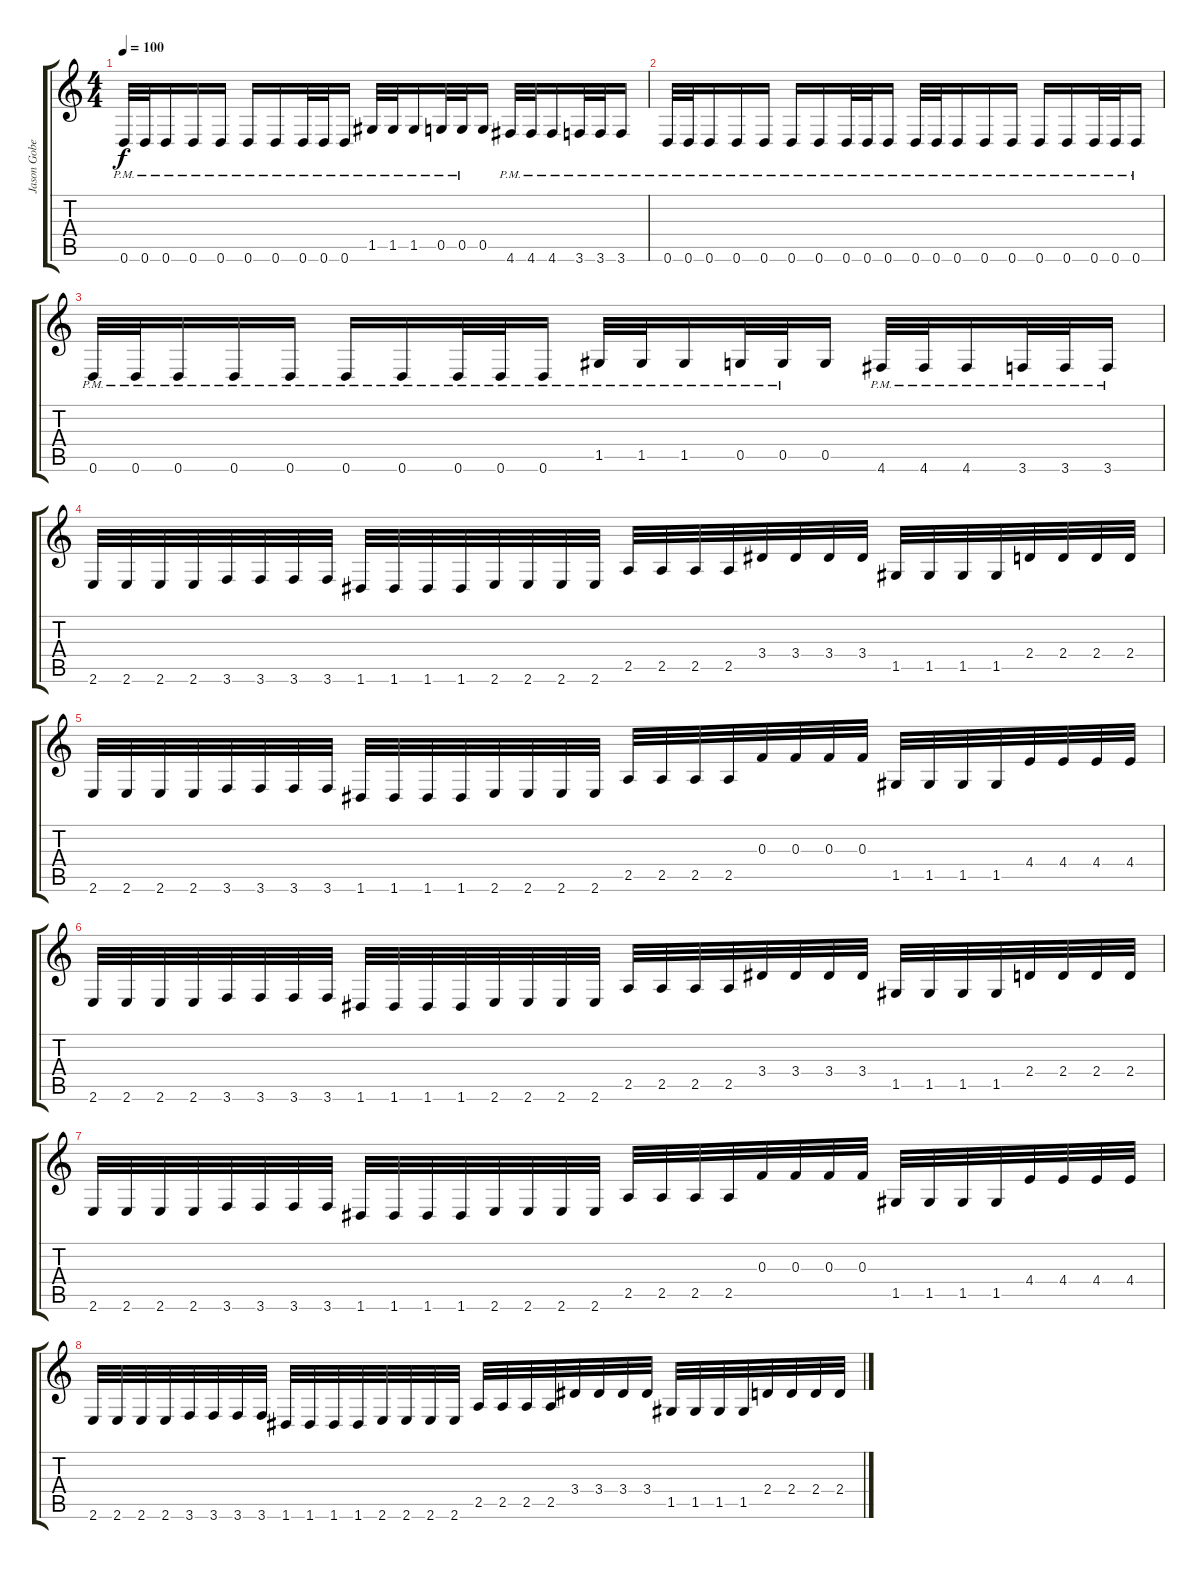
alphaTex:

\track ("Jason Gobel " "Jason Gobe") {instrument distortionguitar}
\staff {score tabs}
\tuning (D4 A3 F3 C3 G2 D2) {hide}
\ts (4 4)
\tempo 100
\clef g2
\ks c
0.6{pm}.32{dy f} 0.6{pm}.32 0.6{pm}.16 0.6{pm}.16 0.6{pm}.16 0.6{pm}.16 0.6{pm}.16 0.6{pm}.32 0.6{pm}.32 0.6{pm}.16 1.5{pm}.32 1.5{pm}.32 1.5{pm}.16 0.5{pm}.32 0.5{pm}.32 0.5.16 4.6{pm}.32 4.6{pm}.32 4.6{pm}.16 3.6{pm}.32 3.6{pm}.32 3.6{pm}.16 |
0.6{pm}.32 0.6{pm}.32 0.6{pm}.16 0.6{pm}.16 0.6{pm}.16 0.6{pm}.16 0.6{pm}.16 0.6{pm}.32 0.6{pm}.32 0.6{pm}.16 0.6{pm}.32 0.6{pm}.32 0.6{pm}.16 0.6{pm}.16 0.6{pm}.16 0.6{pm}.16 0.6{pm}.16 0.6{pm}.32 0.6{pm}.32 0.6{pm}.16 |
0.6{pm}.32 0.6{pm}.32 0.6{pm}.16 0.6{pm}.16 0.6{pm}.16 0.6{pm}.16 0.6{pm}.16 0.6{pm}.32 0.6{pm}.32 0.6{pm}.16 1.5{pm}.32 1.5{pm}.32 1.5{pm}.16 0.5{pm}.32 0.5{pm}.32 0.5.16 4.6{pm}.32 4.6{pm}.32 4.6{pm}.16 3.6{pm}.32 3.6{pm}.32 3.6{pm}.16 |
\section ("" "")
2.6.32 2.6.32 2.6.32 2.6.32 3.6.32 3.6.32 3.6.32 3.6.32 1.6.32 1.6.32 1.6.32 1.6.32 2.6.32 2.6.32 2.6.32 2.6.32 2.5.32 2.5.32 2.5.32 2.5.32 3.4.32 3.4.32 3.4.32 3.4.32 1.5.32 1.5.32 1.5.32 1.5.32 2.4.32 2.4.32 2.4.32 2.4.32 |
2.6.32 2.6.32 2.6.32 2.6.32 3.6.32 3.6.32 3.6.32 3.6.32 1.6.32 1.6.32 1.6.32 1.6.32 2.6.32 2.6.32 2.6.32 2.6.32 2.5.32 2.5.32 2.5.32 2.5.32 0.3.32 0.3.32 0.3.32 0.3.32 1.5.32 1.5.32 1.5.32 1.5.32 4.4.32 4.4.32 4.4.32 4.4.32 |
2.6.32 2.6.32 2.6.32 2.6.32 3.6.32 3.6.32 3.6.32 3.6.32 1.6.32 1.6.32 1.6.32 1.6.32 2.6.32 2.6.32 2.6.32 2.6.32 2.5.32 2.5.32 2.5.32 2.5.32 3.4.32 3.4.32 3.4.32 3.4.32 1.5.32 1.5.32 1.5.32 1.5.32 2.4.32 2.4.32 2.4.32 2.4.32 |
2.6.32 2.6.32 2.6.32 2.6.32 3.6.32 3.6.32 3.6.32 3.6.32 1.6.32 1.6.32 1.6.32 1.6.32 2.6.32 2.6.32 2.6.32 2.6.32 2.5.32 2.5.32 2.5.32 2.5.32 0.3.32 0.3.32 0.3.32 0.3.32 1.5.32 1.5.32 1.5.32 1.5.32 4.4.32 4.4.32 4.4.32 4.4.32 |
2.6.32 2.6.32 2.6.32 2.6.32 3.6.32 3.6.32 3.6.32 3.6.32 1.6.32 1.6.32 1.6.32 1.6.32 2.6.32 2.6.32 2.6.32 2.6.32 2.5.32 2.5.32 2.5.32 2.5.32 3.4.32 3.4.32 3.4.32 3.4.32 1.5.32 1.5.32 1.5.32 1.5.32 2.4.32 2.4.32 2.4.32 2.4.32
